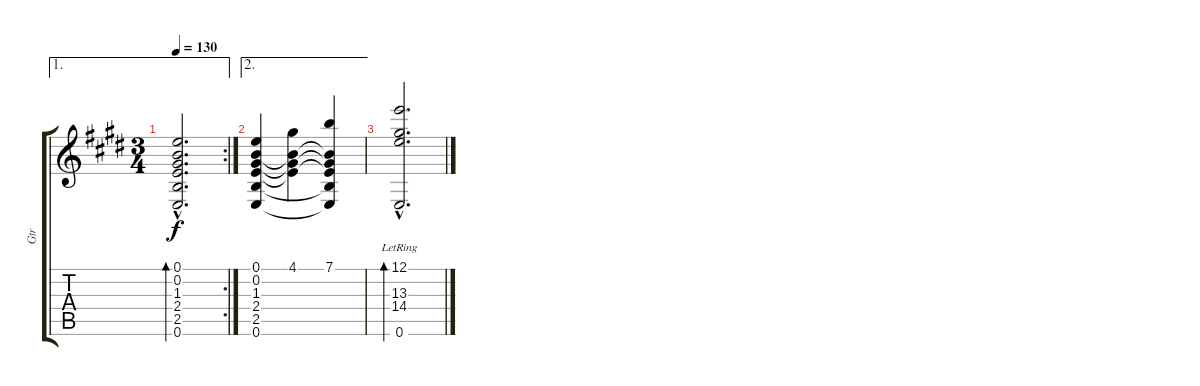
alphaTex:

\track ("Gtr" "Gtr") {instrument acousticguitarnylon}
\staff {score tabs}
\tuning (E4 B3 G3 D3 A2 E2) {hide}
\ae 1
\rc 2
\ts (3 4)
\tempo 130
\clef g2
\ks e
(0.1{hac} 0.2{hac} 1.3{hac} 2.4{hac} 2.5{hac} 0.6{hac}).2{d bd 480 dy f} |
\ae 2
(0.1 0.2 1.3 2.4 2.5 0.6).4 (4.1 0.2{t} 1.3{t} 2.4{t}).4 (7.1 0.2{t} 1.3{t} 2.4{t} 2.5{t} 0.6{t}).4 |
(12.1{hac} 13.3{hac lr} 14.4{hac} 0.6{hac}).2{d bd 480}
